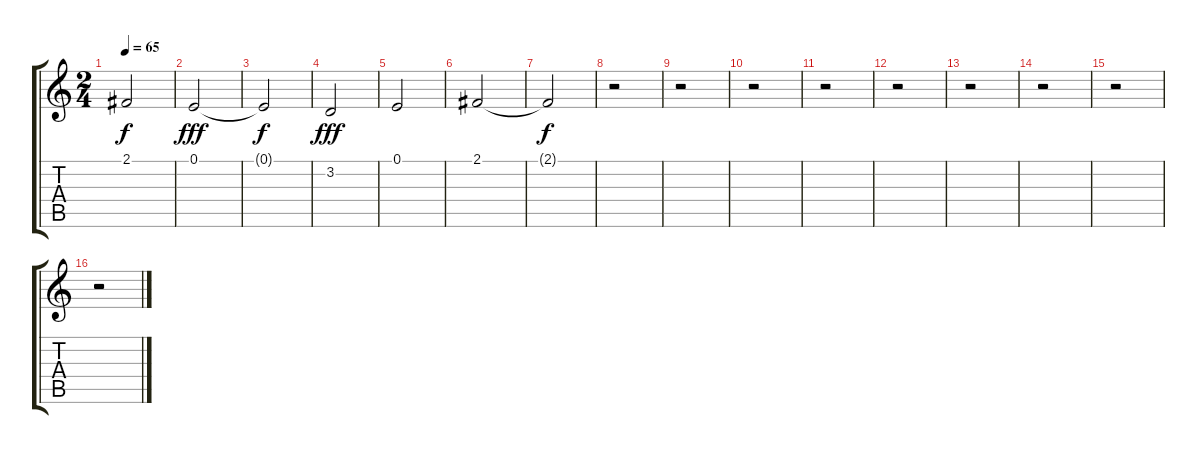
\track "" {instrument choiraahs}
\staff {score tabs}
\tuning (E4 B3 G3 D3 A2 E2) {hide}
\ts (2 4)
\tempo 65
\clef g2
\ks c
2.1{t}.2{dy f} |
0.1.2{dy fff} |
0.1{t}.2{dy f} |
3.2.2{dy fff} |
0.1.2 |
2.1.2 |
2.1{t}.2{dy f} |
r.2 |
r.2 |
r.2 |
r.2 |
r.2 |
r.2 |
r.2 |
r.2 |
r.2
